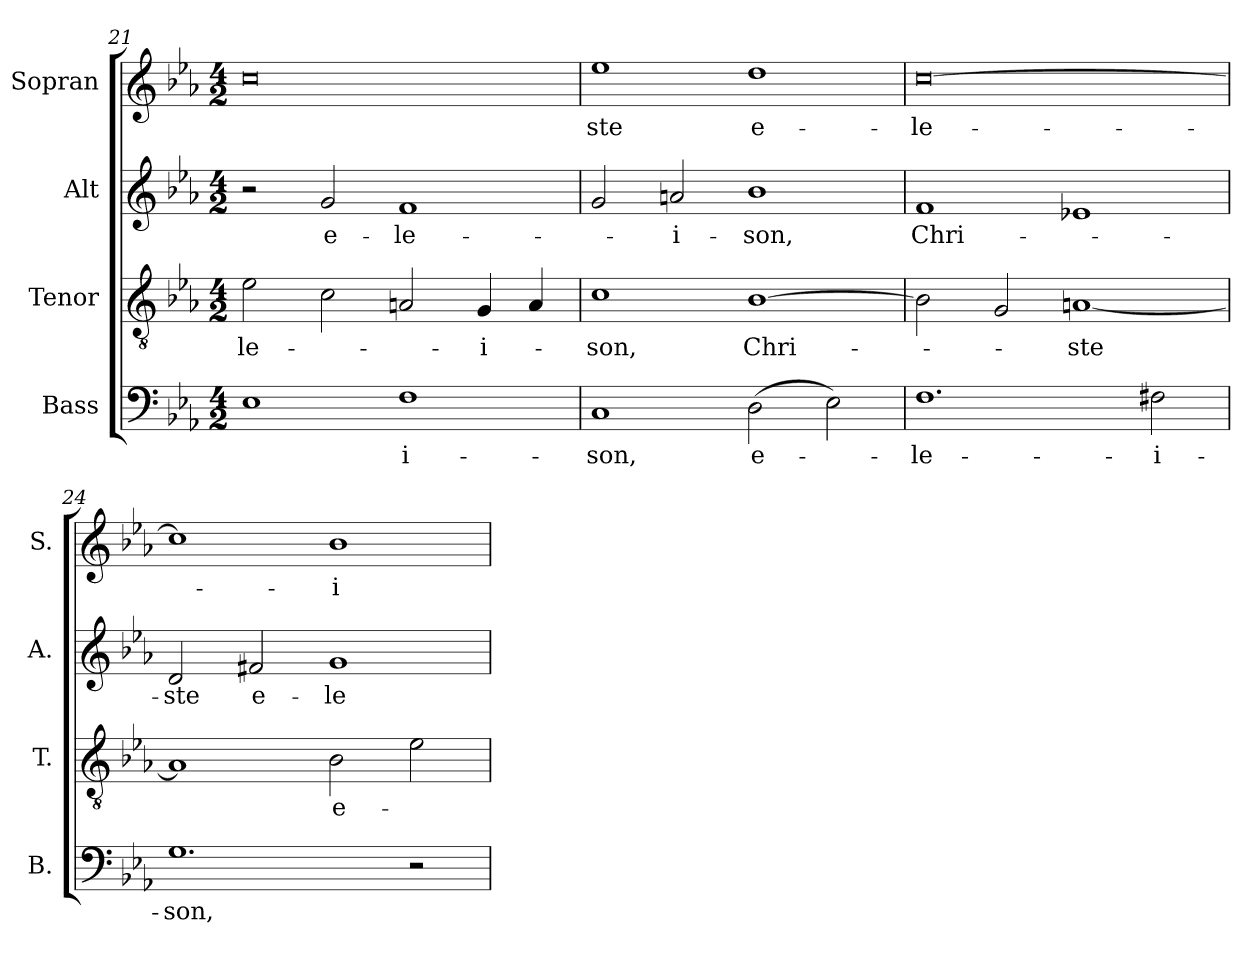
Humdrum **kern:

**kern	**text	**kern	**text	**kern	**text	**kern	**text
*part4	*part4	*part3	*part3	*part2	*part2	*part1	*part1
*staff4	*staff4	*staff3	*staff3	*staff2	*staff2	*staff1	*staff1
*I"Bass	*	*I"Tenor	*	*I"Alt	*	*I"Sopran	*
*I'B.	*	*I'T.	*	*I'A.	*	*I'S.	*
*clefF4	*	*clefGv2	*	*clefG2	*	*clefG2	*
*k[b-e-a-]	*	*k[b-e-a-]	*	*k[b-e-a-]	*	*k[b-e-a-]	*
*E-:	*	*E-:	*	*E-:	*	*E-:	*
*M4/2	*	*M4/2	*	*M4/2	*	*M4/2	*
=21	=21	=21	=21	=21	=21	=21	=21
!	!	!	!LO:LY:b	!	!	!	!
1E-	.	2e-\	-le-	2r	.	0cc	.
!	!	!	!	!	!LO:LY:b	!	!
.	.	2c\	.	2g/	e-	.	.
!	!LO:LY:b	!	!	!	!LO:LY:b	!	!
1F	-i-	2An/	.	1f	-le-	.	.
!	!	!	!LO:LY:b	!	!	!	!
.	.	4G/	-i-	.	.	.	.
.	.	4A/	.	.	.	.	.
=22	=22	=22	=22	=22	=22	=22	=22
!	!LO:LY:b	!	!LO:LY:b	!	!	!	!LO:LY:b
1C	-son,	1c	-son,	2g/	.	1ee-	-ste
!	!	!	!	!	!LO:LY:b	!	!
.	.	.	.	2an/	-i-	.	.
!	!LO:LY:b	!	!LO:LY:b	!	!LO:LY:b	!	!LO:LY:b
(>2D\	e-	[1B-	Chri-	1b-	-son,	1dd	e-
2E-\)	.	.	.	.	.	.	.
!!LO:PB:g=z
=23	=23	=23	=23	=23	=23	=23	=23
!	!LO:LY:b	!	!	!	!LO:LY:b	!	!LO:LY:b
1.F	-le-	2B-\]	.	1f	Chri-	[0cc	-le-
.	.	2G/	.	.	.	.	.
!	!	!	!LO:LY:b	!	!	!	!
.	.	[1An	-ste	1e-X	.	.	.
!	!LO:LY:b	!	!	!	!	!	!
2F#X\	-i-	.	.	.	.	.	.
=24	=24	=24	=24	=24	=24	=24	=24
!	!LO:LY:b	!	!	!	!LO:LY:b	!	!
1.G	-son,	1A]	.	2d/	-ste	1cc]	.
!	!	!	!	!	!LO:LY:b	!	!
.	.	.	.	2f#X/	e-	.	.
!	!	!	!LO:LY:b	!	!LO:LY:b	!	!LO:LY:b
.	.	2B-\	e-	1g	-le-	1b-	-i-
2r	.	2e-\	.	.	.	.	.
=	=	=	=	=	=	=	=
*-	*-	*-	*-	*-	*-	*-	*-
